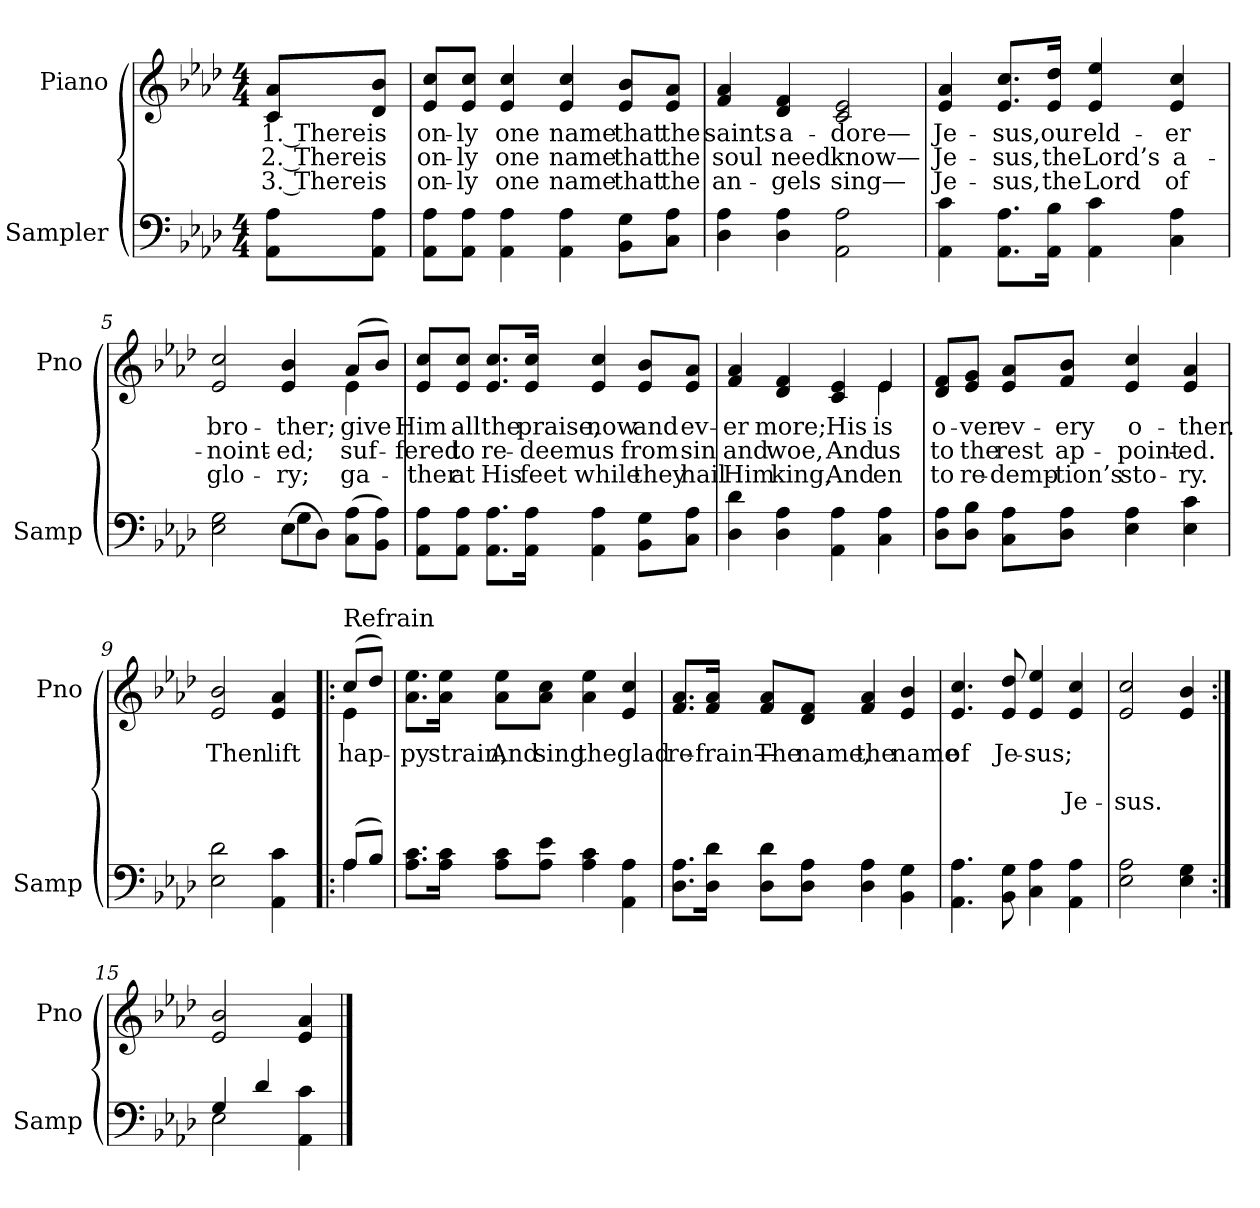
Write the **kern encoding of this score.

**kern	**kern	**text	**text	**text
*part2	*part1	*part1	*part1	*part1
*staff2	*staff1	*staff1	*staff1	*staff1
*I"Sampler	*I"Piano	*	*	*
*I'Samp	*I'Pno	*	*	*
*clefF4	*clefG2	*	*	*
*k[b-e-a-d-]	*k[b-e-a-d-]	*	*	*
*A-:	*A-:	*	*	*
*M4/4	*M4/4	*	*	*
=1	=1	=1	=1	=1
8AA-\ 8A-\L	8c/ 8a-/L	1. There	2. There	3. There
8AA-\ 8A-\J	8d-/ 8b-/J	is	is	is
=2	=2	=2	=2	=2
8AA-\ 8A-\L	8e-/ 8cc/L	on-	on-	on-
8AA-\ 8A-\J	8e-/ 8cc/J	-ly	-ly	-ly
4AA- 4A-	4e- 4cc	one	one	one
4AA- 4A-	4e- 4cc	name	name	name
8BB-\ 8G\L	8e-/ 8b-/L	that	that	that
8C\ 8A-\J	8e-/ 8a-/J	the	the	the
=3	=3	=3	=3	=3
4D- 4A-	4f 4a-	saints	soul	an-
4D- 4A-	4d- 4f	a-	need	-gels
2AA- 2A-	2c 2e-	-dore—	know—	sing—
=4	=4	=4	=4	=4
4AA- 4c	4e- 4a-	Je-	Je-	Je-
8.AA-\ 8.A-\L	8.e-/ 8.cc/L	-sus,	-sus,	-sus,
16AA-\ 16B-\Jk	16e-/ 16dd-/Jk	our	the	the
4AA- 4c	4e- 4ee-	eld-	Lord’s	Lord
4C 4A-	4e- 4cc	-er	a-	of
=5	=5	=5	=5	=5
*^	*^	*	*	*
2E- 2G	2ryy	2e- 2cc	2.ryy	bro-	-noint-	glo-
(8E-\L	4G	4e- 4b-	.	-ther;	-ed;	-ry;
8D-\J)	.	.	.	.	.	.
(8C\ 8A-\L	4ryy	(8a-/L	4e-	give	suf-	ga-
8BB-\ 8A-\J)	.	8b-/J)	.	.	.	.
*v	*v	*	*	*	*	*
*	*v	*v	*	*	*
=6	=6	=6	=6	=6
8AA-\ 8A-\L	8e-/ 8cc/L	Him	-fered	-ther
8AA-\ 8A-\J	8e-/ 8cc/J	all	to	at
8.AA-\ 8.A-\L	8.e-/ 8.cc/L	the	re-	His
16AA-\ 16A-\Jk	16e-/ 16cc/Jk	praise,	-deem	feet
4AA- 4A-	4e- 4cc	now	us	while
8BB-\ 8G\L	8e-/ 8b-/L	and	from	they
8C\ 8A-\J	8e-/ 8a-/J	ev-	sin	hail
=7	=7	=7	=7	=7
*	*^	*	*	*
4D- 4d-	4f 4a-	2.ryy	-er	and	Him
4D- 4A-	4d- 4f	.	more;	woe,	king,
4AA- 4A-	4c 4e-	.	His	And	And
4C 4A-	4e-/	4e-	is	us	-en
*	*v	*v	*	*	*
=8	=8	=8	=8	=8
8D-\ 8A-\L	8d-/ 8f/L	o-	to	to
8D-\ 8B-\J	8e-/ 8g/J	-ver	the	re-
8C\ 8A-\L	8e-/ 8a-/L	ev-	rest	-demp-
8D-\ 8A-\J	8f/ 8b-/J	-ery	ap-	-tion’s
4E- 4A-	4e- 4cc	o-	-point-	sto-
4E- 4c	4e- 4a-	-ther.	-ed.	-ry.
=9	=9	=9	=9	=9
2E- 2d-	2e- 2b-	Then	.	.
4AA- 4c	4e- 4a-	lift	.	.
=10!|:	=10!|:	=10!|:	=10!|:	=10!|:
*^	*^	*	*	*
!	!	!LO:TX:t=Refrain	!	!	!	!
(8A-/L	4A-	(8cc/L	4e-	hap-	.	.
8B-/J)	.	8dd-/J)	.	.	.	.
*v	*v	*	*	*	*	*
*	*v	*v	*	*	*
=11	=11	=11	=11	=11
8.A-\ 8.c\L	8.a-\ 8.ee-\L	-py	.	.
16A-\ 16c\Jk	16a-\ 16ee-\Jk	strain,	.	.
8A-\ 8c\L	8a-\ 8ee-\L	And	.	.
8A-\ 8e-\J	8a-\ 8cc\J	sing	.	.
4A- 4c	4a- 4ee-	the	.	.
4AA- 4A-	4e- 4cc	glad	.	.
=12	=12	=12	=12	=12
8.D-\ 8.A-\L	8.f/ 8.a-/L	re-	.	.
16D-\ 16d-\Jk	16f/ 16a-/Jk	-frain—	.	.
8D-\ 8d-\L	8f/ 8a-/L	The	.	.
8D-\ 8A-\J	8d-/ 8f/J	name,	.	.
4D- 4A-	4f 4a-	the	.	.
4BB- 4G	4e- 4b-	name	.	.
=13	=13	=13	=13	=13
4.AA- 4.A-	4.e- 4.cc	of	.	.
8BB- 8G	8e- 8dd-	Je-	.	.
4C 4A-	4e- 4ee-	-sus;	.	.
4AA- 4A-	4e- 4cc	.	.	Je-
=14	=14	=14	=14	=14
2E- 2A-	2e- 2cc	.	.	-sus.
4E- 4G	4e- 4b-	.	.	.
=15:|!	=15:|!	=15:|!	=15:|!	=15:|!
*^	*	*	*	*
4G/	2E-	2e- 2b-	.	.	.
4d-/	.	.	.	.	.
4AA- 4c	4ryy	4e- 4a-	.	.	.
*v	*v	*	*	*	*
==	==	==	==	==
*-	*-	*-	*-	*-
